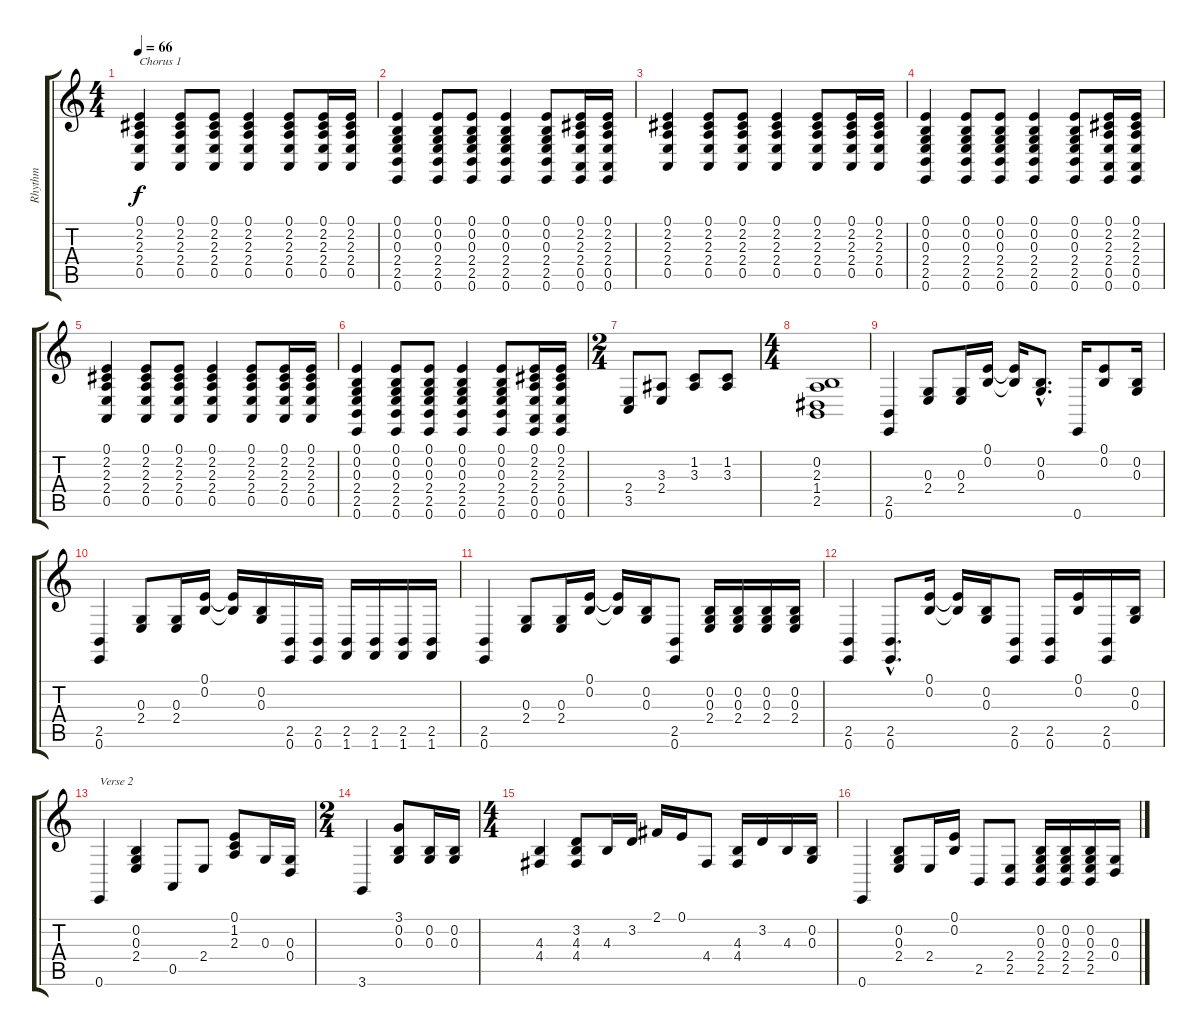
\track ("Rhythm" "Rhythm") {instrument acousticgrandpiano}
\staff {score tabs}
\tuning (E4 B3 G3 D3 A2 E2) {hide}
\ts (4 4)
\tempo 66
\clef g2
\ks c
(0.1 2.2 2.3 2.4 0.5).4{txt "Chorus 1" dy f} (0.1 2.2 2.3 2.4 0.5).8 (0.1 2.2 2.3 2.4 0.5).8 (0.1 2.2 2.3 2.4 0.5).4 (0.1 2.2 2.3 2.4 0.5).8 (0.1 2.2 2.3 2.4 0.5).16 (0.1 2.2 2.3 2.4 0.5).16 |
(0.1 0.2 0.3 2.4 2.5 0.6).4 (0.1 0.2 0.3 2.4 2.5 0.6).8 (0.1 0.2 0.3 2.4 2.5 0.6).8 (0.1 0.2 0.3 2.4 2.5 0.6).4 (0.1 0.2 0.3 2.4 2.5 0.6).8 (0.1 2.2 2.3 2.4 0.5 0.6).16 (0.1 2.2 2.3 2.4 0.5 0.6).16 |
(0.1 2.2 2.3 2.4 0.5).4 (0.1 2.2 2.3 2.4 0.5).8 (0.1 2.2 2.3 2.4 0.5).8 (0.1 2.2 2.3 2.4 0.5).4 (0.1 2.2 2.3 2.4 0.5).8 (0.1 2.2 2.3 2.4 0.5).16 (0.1 2.2 2.3 2.4 0.5).16 |
(0.1 0.2 0.3 2.4 2.5 0.6).4 (0.1 0.2 0.3 2.4 2.5 0.6).8 (0.1 0.2 0.3 2.4 2.5 0.6).8 (0.1 0.2 0.3 2.4 2.5 0.6).4 (0.1 0.2 0.3 2.4 2.5 0.6).8 (0.1 2.2 2.3 2.4 0.5 0.6).16 (0.1 2.2 2.3 2.4 0.5 0.6).16 |
(0.1 2.2 2.3 2.4 0.5).4 (0.1 2.2 2.3 2.4 0.5).8 (0.1 2.2 2.3 2.4 0.5).8 (0.1 2.2 2.3 2.4 0.5).4 (0.1 2.2 2.3 2.4 0.5).8 (0.1 2.2 2.3 2.4 0.5).16 (0.1 2.2 2.3 2.4 0.5).16 |
(0.1 0.2 0.3 2.4 2.5 0.6).4 (0.1 0.2 0.3 2.4 2.5 0.6).8 (0.1 0.2 0.3 2.4 2.5 0.6).8 (0.1 0.2 0.3 2.4 2.5 0.6).4 (0.1 0.2 0.3 2.4 2.5 0.6).8 (0.1 2.2 2.3 2.4 0.5 0.6).16 (0.1 2.2 2.3 2.4 0.5 0.6).16 |
\ts (2 4)
(2.4 3.5).8 (3.3 2.4).8 (1.2 3.3).8 (1.2 3.3).8 |
\ts (4 4)
(0.2 2.3 1.4 2.5).1 |
(2.5 0.6).4 (0.3 2.4).8 (0.3 2.4).16 (0.1 0.2).16 (0.1{t} 0.2{t}).16 (0.2{hac} 0.3{hac}).8{d} 0.6.16 (0.1 0.2).8 (0.2 0.3).16 |
(2.5 0.6).4 (0.3 2.4).8 (0.3 2.4).16 (0.1 0.2).16 (0.1{t} 0.2{t}).16 (0.2 0.3).16 (2.5 0.6).16 (2.5 0.6).16 (2.5 1.6).16 (2.5 1.6).16 (2.5 1.6).16 (2.5 1.6).16 |
(2.5 0.6).4 (0.3 2.4).8 (0.3 2.4).16 (0.1 0.2).16 (0.1{t} 0.2{t}).16 (0.2 0.3).16 (2.5 0.6).8 (0.2 0.3 2.4).16 (0.2 0.3 2.4).16 (0.2 0.3 2.4).16 (0.2 0.3 2.4).16 |
(2.5 0.6).4 (2.5{hac} 0.6{hac}).8{d} (0.1 0.2).16 (0.1{t} 0.2{t}).16 (0.2 0.3).16 (2.5 0.6).8 (2.5 0.6).16 (0.1 0.2).16 (2.5 0.6).16 (0.2 0.3).16 |
0.6.4{txt "Verse 2"} (0.2 0.3 2.4).4 0.5.8 2.4.8 (0.1 1.2 2.3).8 0.3.16 (0.3 0.4).16 |
\ts (2 4)
3.6.4 (3.1 0.2 0.3).8 (0.2 0.3).16 (0.2 0.3).16 |
\ts (4 4)
(4.3 4.4).4 (3.2 4.3 4.4).8 4.3.16 3.2.16 2.1.16 0.1.16 4.4.8 (4.3 4.4).16 3.2.16 4.3.16 (0.2 0.3).16 |
0.6.4 (0.2 0.3 2.4).8 2.4.16 (0.1 0.2).16 2.5.8 (2.4 2.5).8 (0.2 0.3 2.4 2.5).16 (0.2 0.3 2.4 2.5).16 (0.2 0.3 2.4 2.5).16 (0.3 0.4).16
